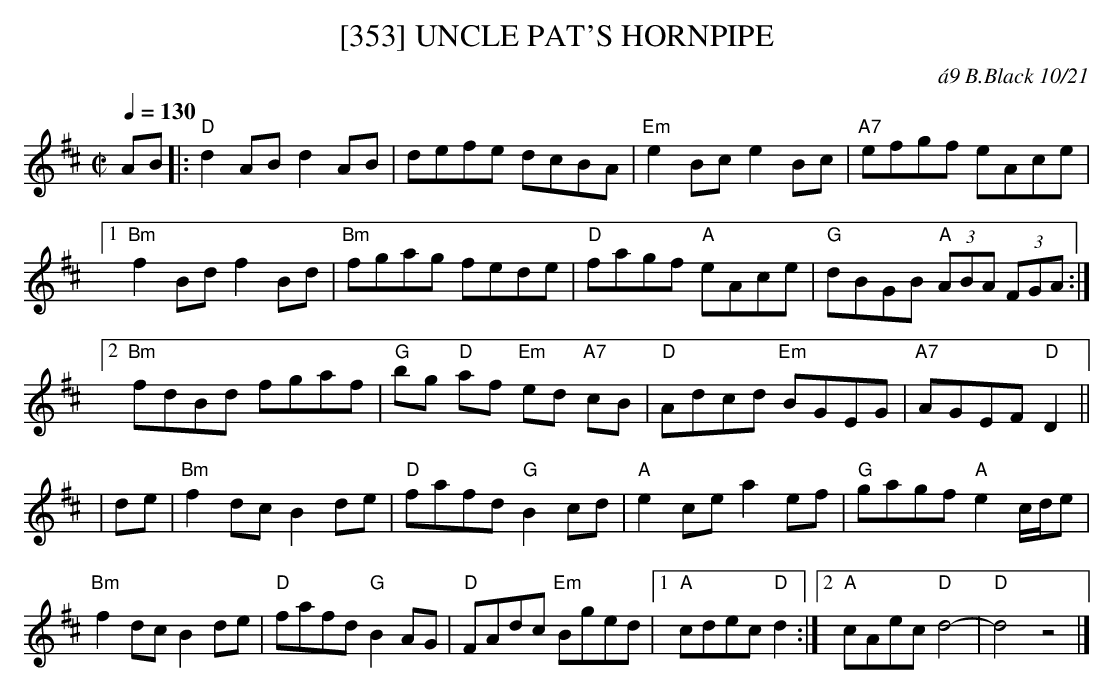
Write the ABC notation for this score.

X:1
T:[353] UNCLE PAT'S HORNPIPE
C:\'a9 B.Black 10/21
M:C|
Q:1/4=130
K:D
AB|:"D"d2AB d2AB|defe dcBA|"Em" e2Bc e2Bc|"A7" efgf eAce |
[1 "Bm" f2Bd f2Bd|"Bm" fgag fede|"D" fagf "A" eAce|"G" dBGB "A" (3ABA (3FGA :|
[2 "Bm" fdBd fgaf|"G" bg "D" af "Em" ed "A7"cB|"D" Adcd "Em" BGEG|"A7" AGEF "D" D2 ||
|de|"Bm"f2dc B2de| "D" fafd "G" B2cd|"A" e2ce a2ef|"G" gagf "A" e2 c/d/e|
"Bm"f2dc B2de|"D" fafd "G" B2AG|"D"FAdc "Em" Bged |1 "A" cdec "D"d2 :|2 "A"cAec "D"d4-|"D"d4z4|]
